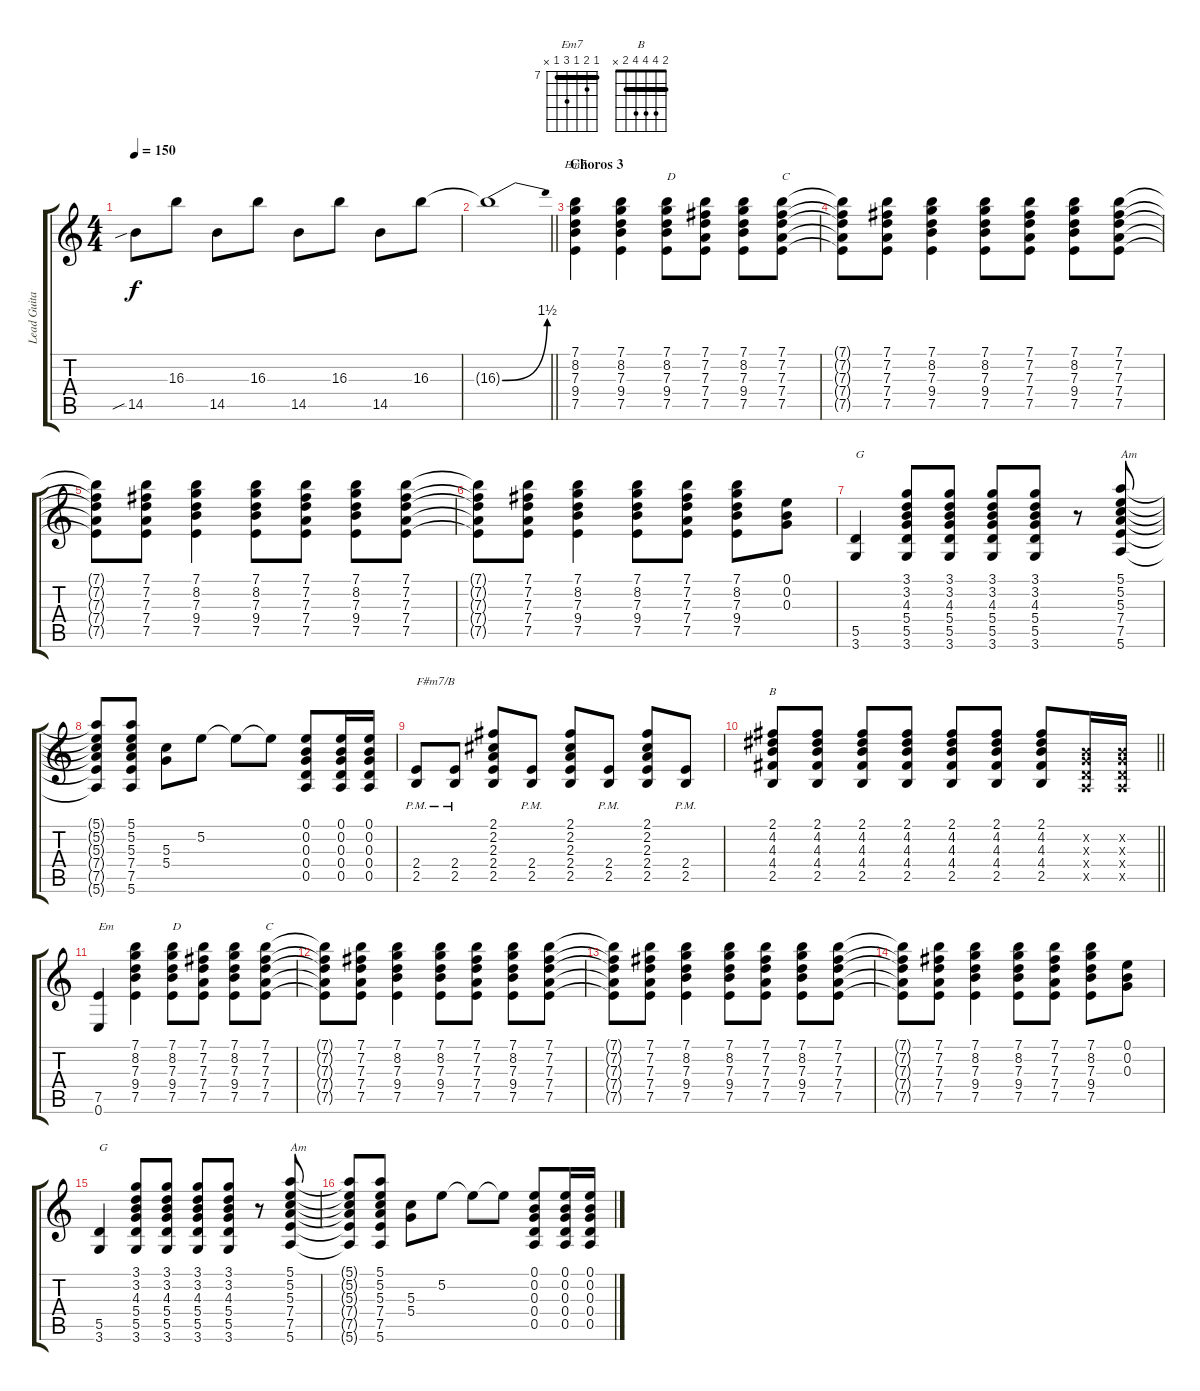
\track ("Lead Guitar" "Lead Guita") {instrument distortionguitar}
\staff {score tabs}
\tuning (E4 B3 G3 D3 A2 E2) {hide}
\chord ("Em7" 7 8 7 9 7 x) {firstfret 7 barre 7}
\chord ("B" 2 4 4 4 2 x) {barre 2}
\ts (4 4)
\tempo 150
\clef g2
\ks c
14.5{sib}.8{dy f} 16.3.8 14.5.8 16.3.8 14.5.8 16.3.8 14.5.8 16.3.8 |
\barLineRight lightlight
16.3{be (bend 0 0 60 6) t}.1 |
\section ("" "Choros 3")
(7.1 8.2 7.3 9.4 7.5).4{ch "Em7"} (7.1 8.2 7.3 9.4 7.5).4 (7.1 8.2 7.3 9.4 7.5).8{txt "D"} (7.1 7.2 7.3 7.4 7.5).8 (7.1 8.2 7.3 9.4 7.5).8 (7.1 7.2 7.3 7.4 7.5).8{txt "C"} |
(7.1{t} 7.2{t} 7.3{t} 7.4{t} 7.5{t}).8 (7.1 7.2 7.3 7.4 7.5).8 (7.1 8.2 7.3 9.4 7.5).4 (7.1 8.2 7.3 9.4 7.5).8 (7.1 7.2 7.3 7.4 7.5).8 (7.1 8.2 7.3 9.4 7.5).8 (7.1 7.2 7.3 7.4 7.5).8 |
(7.1{t} 7.2{t} 7.3{t} 7.4{t} 7.5{t}).8 (7.1 7.2 7.3 7.4 7.5).8 (7.1 8.2 7.3 9.4 7.5).4 (7.1 8.2 7.3 9.4 7.5).8 (7.1 7.2 7.3 7.4 7.5).8 (7.1 8.2 7.3 9.4 7.5).8 (7.1 7.2 7.3 7.4 7.5).8 |
(7.1{t} 7.2{t} 7.3{t} 7.4{t} 7.5{t}).8 (7.1 7.2 7.3 7.4 7.5).8 (7.1 8.2 7.3 9.4 7.5).4 (7.1 8.2 7.3 9.4 7.5).8 (7.1 7.2 7.3 7.4 7.5).8 (7.1 8.2 7.3 9.4 7.5).8 (0.1 0.2 0.3).8 |
(5.5 3.6).4{txt "G"} (3.1 3.2 4.3 5.4 5.5 3.6).8 (3.1 3.2 4.3 5.4 5.5 3.6).8 (3.1 3.2 4.3 5.4 5.5 3.6).8 (3.1 3.2 4.3 5.4 5.5 3.6).8 r.8 (5.1 5.2 5.3 7.4 7.5 5.6).8{txt "Am"} |
(5.1{t} 5.2{t} 5.3{t} 7.4{t} 7.5{t} 5.6{t}).8 (5.1 5.2 5.3 7.4 7.5 5.6).8 (5.3 5.4).8 5.2.8 5.2{t}.8 5.2{t}.8 (0.1 0.2 0.3 0.4 0.5).8 (0.1 0.2 0.3 0.4 0.5).16 (0.1 0.2 0.3 0.4 0.5).16 |
(2.4{pm} 2.5).8{txt "F#m7/B"} (2.4{pm} 2.5).8 (2.1 2.2 2.3 2.4 2.5).8 (2.4{pm} 2.5).8 (2.1 2.2 2.3 2.4 2.5).8 (2.4{pm} 2.5).8 (2.1 2.2 2.3 2.4 2.5).8 (2.4{pm} 2.5).8 |
\barLineRight lightlight
(2.1 4.2 4.3 4.4 2.5).8{ch "B"} (2.1 4.2 4.3 4.4 2.5).8 (2.1 4.2 4.3 4.4 2.5).8 (2.1 4.2 4.3 4.4 2.5).8 (2.1 4.2 4.3 4.4 2.5).8 (2.1 4.2 4.3 4.4 2.5).8 (2.1 4.2 4.3 4.4 2.5).8 (0.2{x} 0.3{x} 0.4{x} 0.5{x}).16 (0.2{x} 0.3{x} 0.4{x} 0.5{x}).16 |
(7.5 0.6).4{txt "Em"} (7.1 8.2 7.3 9.4 7.5).4 (7.1 8.2 7.3 9.4 7.5).8{txt "D"} (7.1 7.2 7.3 7.4 7.5).8 (7.1 8.2 7.3 9.4 7.5).8 (7.1 7.2 7.3 7.4 7.5).8{txt "C"} |
(7.1{t} 7.2{t} 7.3{t} 7.4{t} 7.5{t}).8 (7.1 7.2 7.3 7.4 7.5).8 (7.1 8.2 7.3 9.4 7.5).4 (7.1 8.2 7.3 9.4 7.5).8 (7.1 7.2 7.3 7.4 7.5).8 (7.1 8.2 7.3 9.4 7.5).8 (7.1 7.2 7.3 7.4 7.5).8 |
(7.1{t} 7.2{t} 7.3{t} 7.4{t} 7.5{t}).8 (7.1 7.2 7.3 7.4 7.5).8 (7.1 8.2 7.3 9.4 7.5).4 (7.1 8.2 7.3 9.4 7.5).8 (7.1 7.2 7.3 7.4 7.5).8 (7.1 8.2 7.3 9.4 7.5).8 (7.1 7.2 7.3 7.4 7.5).8 |
(7.1{t} 7.2{t} 7.3{t} 7.4{t} 7.5{t}).8 (7.1 7.2 7.3 7.4 7.5).8 (7.1 8.2 7.3 9.4 7.5).4 (7.1 8.2 7.3 9.4 7.5).8 (7.1 7.2 7.3 7.4 7.5).8 (7.1 8.2 7.3 9.4 7.5).8 (0.1 0.2 0.3).8 |
(5.5 3.6).4{txt "G"} (3.1 3.2 4.3 5.4 5.5 3.6).8 (3.1 3.2 4.3 5.4 5.5 3.6).8 (3.1 3.2 4.3 5.4 5.5 3.6).8 (3.1 3.2 4.3 5.4 5.5 3.6).8 r.8 (5.1 5.2 5.3 7.4 7.5 5.6).8{txt "Am"} |
(5.1{t} 5.2{t} 5.3{t} 7.4{t} 7.5{t} 5.6{t}).8 (5.1 5.2 5.3 7.4 7.5 5.6).8 (5.3 5.4).8 5.2.8 5.2{t}.8 5.2{t}.8 (0.1 0.2 0.3 0.4 0.5).8 (0.1 0.2 0.3 0.4 0.5).16 (0.1 0.2 0.3 0.4 0.5).16
